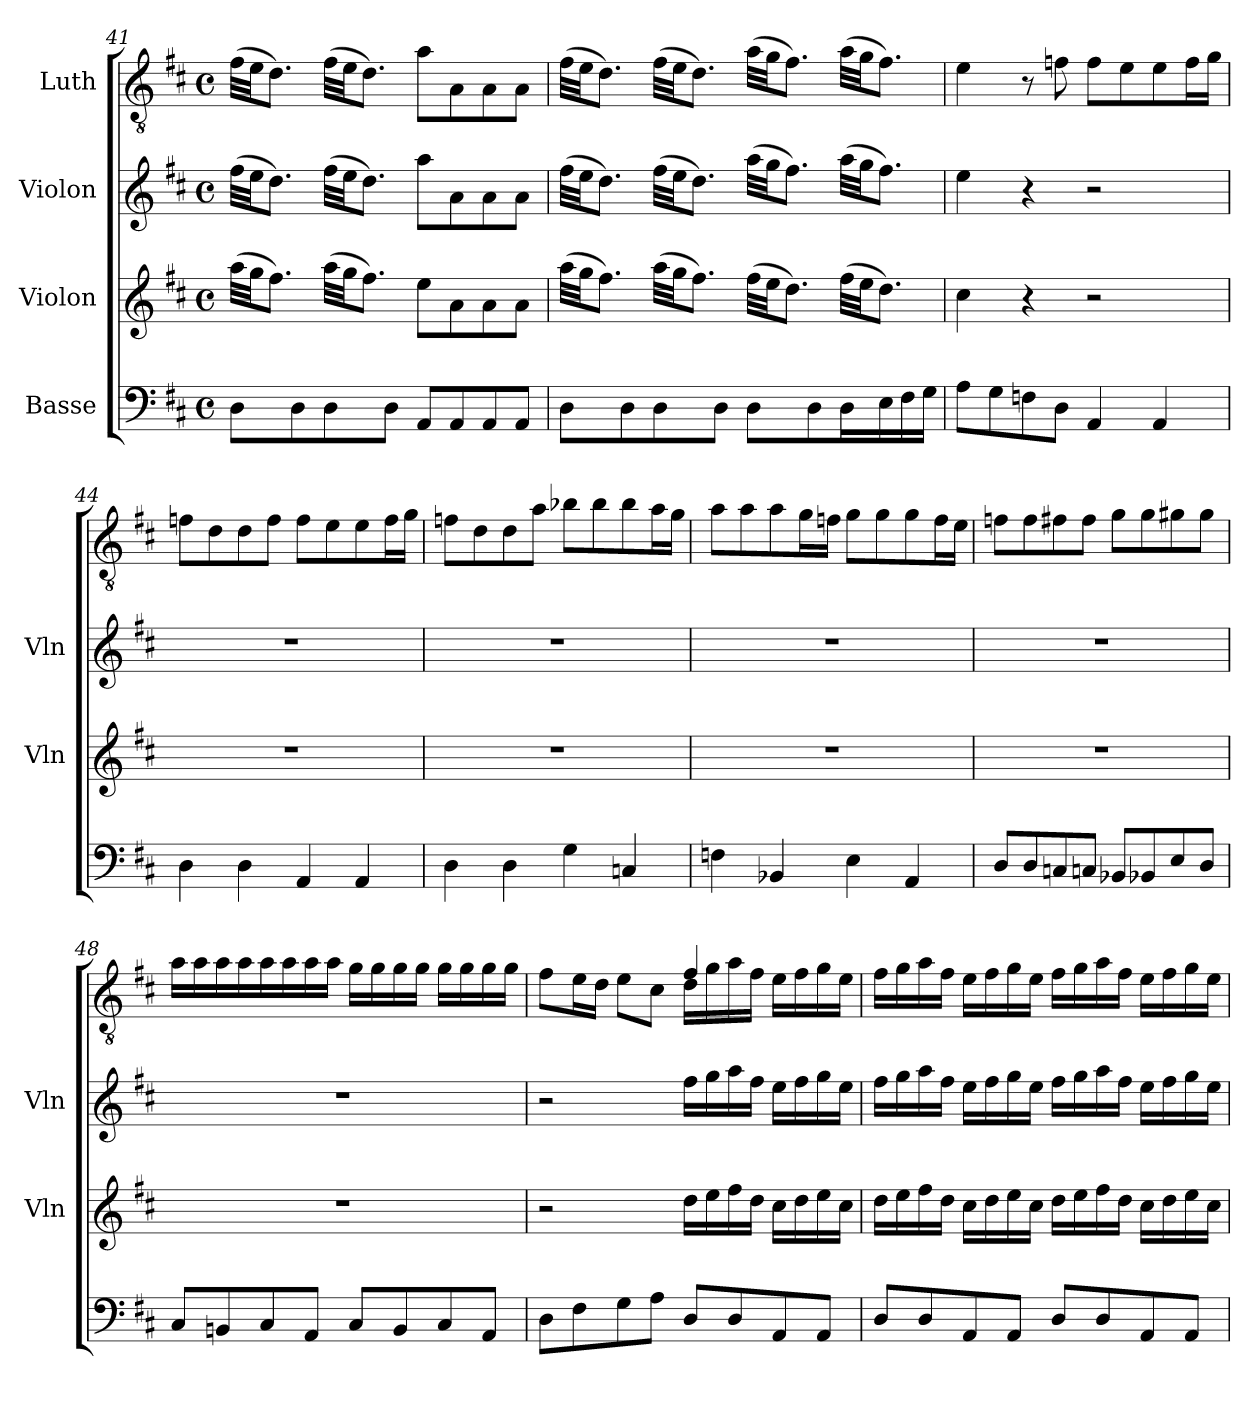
**kern	**kern	**kern	**kern
*part4	*part3	*part2	*part1
*staff4	*staff3	*staff2	*staff1
*I"Basse	*I"Violon	*I"Violon	*I"Luth
*	*I'Vln	*I'Vln	*
*clefF4	*clefG2	*clefG2	*clefGv2
*k[f#c#]	*k[f#c#]	*k[f#c#]	*k[f#c#]
*M4/4	*M4/4	*M4/4	*M4/4
*met(c)	*met(c)	*met(c)	*met(c)
=41	=41	=41	=41
8D\L	(>32aa\LLL	(>32ff#\LLL	(>32f#\LLL
.	32gg\JJ	32ee\JJ	32e\JJ
.	8.ff#\J)	8.dd\J)	8.d\J)
8D\	.	.	.
8D\	(>32aa\LLL	(>32ff#\LLL	(>32f#\LLL
.	32gg\JJ	32ee\JJ	32e\JJ
.	8.ff#\J)	8.dd\J)	8.d\J)
8D\J	.	.	.
8AA/L	8ee\L	8aa\L	8a\L
8AA/	8a\	8a\	8A\
8AA/	8a\	8a\	8A\
8AA/J	8a\J	8a\J	8A\J
=42	=42	=42	=42
8D\L	(>32aa\LLL	(>32ff#\LLL	(>32f#\LLL
.	32gg\JJ	32ee\JJ	32e\JJ
.	8.ff#\J)	8.dd\J)	8.d\J)
8D\	.	.	.
8D\	(>32aa\LLL	(>32ff#\LLL	(>32f#\LLL
.	32gg\JJ	32ee\JJ	32e\JJ
.	8.ff#\J)	8.dd\J)	8.d\J)
8D\J	.	.	.
8D\L	(>32ff#\LLL	(>32aa\LLL	(>32a\LLL
.	32ee\JJ	32gg\JJ	32g\JJ
.	8.dd\J)	8.ff#\J)	8.f#\J)
8D\	.	.	.
16D\L	(>32ff#\LLL	(>32aa\LLL	(>32a\LLL
.	32ee\JJ	32gg\JJ	32g\JJ
16E\	8.dd\J)	8.ff#\J)	8.f#\J)
16F#\	.	.	.
16G\JJ	.	.	.
!!LO:LB:g=z
=43	=43	=43	=43
8A\L	4cc#\	4ee\	4e\
8G\	.	.	.
8Fn\	4r	4r	8r
8D\J	.	.	8fn\
4AA/	2r	2r	8f\L
.	.	.	8e\
4AA/	.	.	8e\
.	.	.	16f\L
.	.	.	16g\JJ
=44	=44	=44	=44
4D\	1r	1r	8fn\L
.	.	.	8d\
4D\	.	.	8d\
.	.	.	8f\J
4AA/	.	.	8f\L
.	.	.	8e\
4AA/	.	.	8e\
.	.	.	16f\L
.	.	.	16g\JJ
=45	=45	=45	=45
4D\	1r	1r	8fn\L
.	.	.	8d\
4D\	.	.	8d\
.	.	.	8a\J
4G\	.	.	8b-X\L
.	.	.	8b-\
4Cn/	.	.	8b-\
.	.	.	16a\L
.	.	.	16g\JJ
=46	=46	=46	=46
4Fn\	1r	1r	8a\L
.	.	.	8a\
4BB-X/	.	.	8a\
.	.	.	16g\L
.	.	.	16fn\JJ
4E\	.	.	8g\L
.	.	.	8g\
4AA/	.	.	8g\
.	.	.	16f\L
.	.	.	16e\JJ
=47	=47	=47	=47
8D/L	1r	1r	8fn\L
8D/	.	.	8f\
8Cn/	.	.	8f#X\
8Cn/J	.	.	8f#\J
8BB-X/L	.	.	8g\L
8BB-X/	.	.	8g\
8E/	.	.	8g#X\
8D/J	.	.	8g#\J
!!LO:PB:g=z
=48	=48	=48	=48
8C#/L	1r	1r	16a\LL
.	.	.	16a\
8BBn/	.	.	16a\
.	.	.	16a\
8C#/	.	.	16a\
.	.	.	16a\
8AA/J	.	.	16a\
.	.	.	16a\JJ
8C#/L	.	.	16g\LL
.	.	.	16g\
8BB/	.	.	16g\
.	.	.	16g\JJ
8C#/	.	.	16g\LL
.	.	.	16g\
8AA/J	.	.	16g\
.	.	.	16g\JJ
=49	=49	=49	=49
*	*	*	*^
8D\L	2r	2r	8f#\L	2ryy
8F#\	.	.	16e\L	.
.	.	.	16d\JJ	.
8G\	.	.	8e\L	.
8A\J	.	.	8c#\J	.
8D/L	16dd\LL	16ff#\LL	16d\LL	4f#/
.	16ee\	16gg\	16g\	.
8D/	16ff#\	16aa\	16a\	.
.	16dd\JJ	16ff#\JJ	16f#\JJ	.
8AA/	16cc#\LL	16ee\LL	16e\LL	4ryy
.	16dd\	16ff#\	16f#\	.
8AA/J	16ee\	16gg\	16g\	.
.	16cc#\JJ	16ee\JJ	16e\JJ	.
*	*	*	*v	*v
=50	=50	=50	=50
8D/L	16dd\LL	16ff#\LL	16f#\LL
.	16ee\	16gg\	16g\
8D/	16ff#\	16aa\	16a\
.	16dd\JJ	16ff#\JJ	16f#\JJ
8AA/	16cc#\LL	16ee\LL	16e\LL
.	16dd\	16ff#\	16f#\
8AA/J	16ee\	16gg\	16g\
.	16cc#\JJ	16ee\JJ	16e\JJ
8D/L	16dd\LL	16ff#\LL	16f#\LL
.	16ee\	16gg\	16g\
8D/	16ff#\	16aa\	16a\
.	16dd\JJ	16ff#\JJ	16f#\JJ
8AA/	16cc#\LL	16ee\LL	16e\LL
.	16dd\	16ff#\	16f#\
8AA/J	16ee\	16gg\	16g\
.	16cc#\JJ	16ee\JJ	16e\JJ
=	=	=	=
*-	*-	*-	*-
